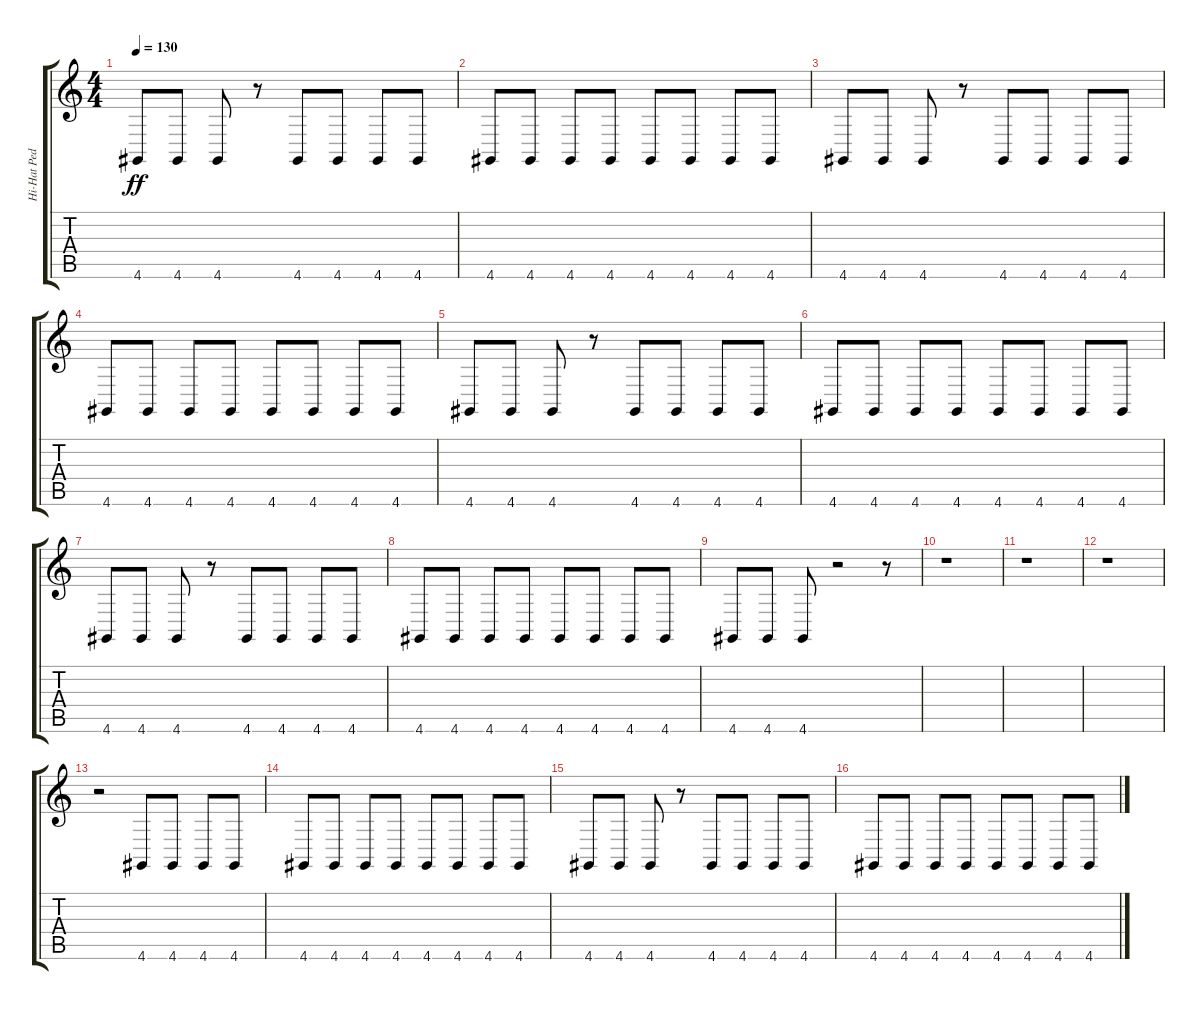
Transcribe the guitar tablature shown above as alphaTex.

\track ("Hi-Hat Pedal" "Hi-Hat Ped") {instrument acousticgrandpiano}
\staff {score tabs}
\tuning (E4 B3 G3 D3 A2 E2) {hide}
\ts (4 4)
\tempo 130
\clef g2
\ks c
4.6.8{dy ff} 4.6.8 4.6.8 r.8 4.6.8 4.6.8 4.6.8 4.6.8 |
4.6.8 4.6.8 4.6.8 4.6.8 4.6.8 4.6.8 4.6.8 4.6.8 |
4.6.8 4.6.8 4.6.8 r.8 4.6.8 4.6.8 4.6.8 4.6.8 |
4.6.8 4.6.8 4.6.8 4.6.8 4.6.8 4.6.8 4.6.8 4.6.8 |
4.6.8 4.6.8 4.6.8 r.8 4.6.8 4.6.8 4.6.8 4.6.8 |
4.6.8 4.6.8 4.6.8 4.6.8 4.6.8 4.6.8 4.6.8 4.6.8 |
4.6.8 4.6.8 4.6.8 r.8 4.6.8 4.6.8 4.6.8 4.6.8 |
4.6.8 4.6.8 4.6.8 4.6.8 4.6.8 4.6.8 4.6.8 4.6.8 |
4.6.8 4.6.8 4.6.8 r.2 r.8 |
r.1 |
r.1 |
r.1 |
r.2 4.6.8 4.6.8 4.6.8 4.6.8 |
4.6.8 4.6.8 4.6.8 4.6.8 4.6.8 4.6.8 4.6.8 4.6.8 |
4.6.8 4.6.8 4.6.8 r.8 4.6.8 4.6.8 4.6.8 4.6.8 |
4.6.8 4.6.8 4.6.8 4.6.8 4.6.8 4.6.8 4.6.8 4.6.8
